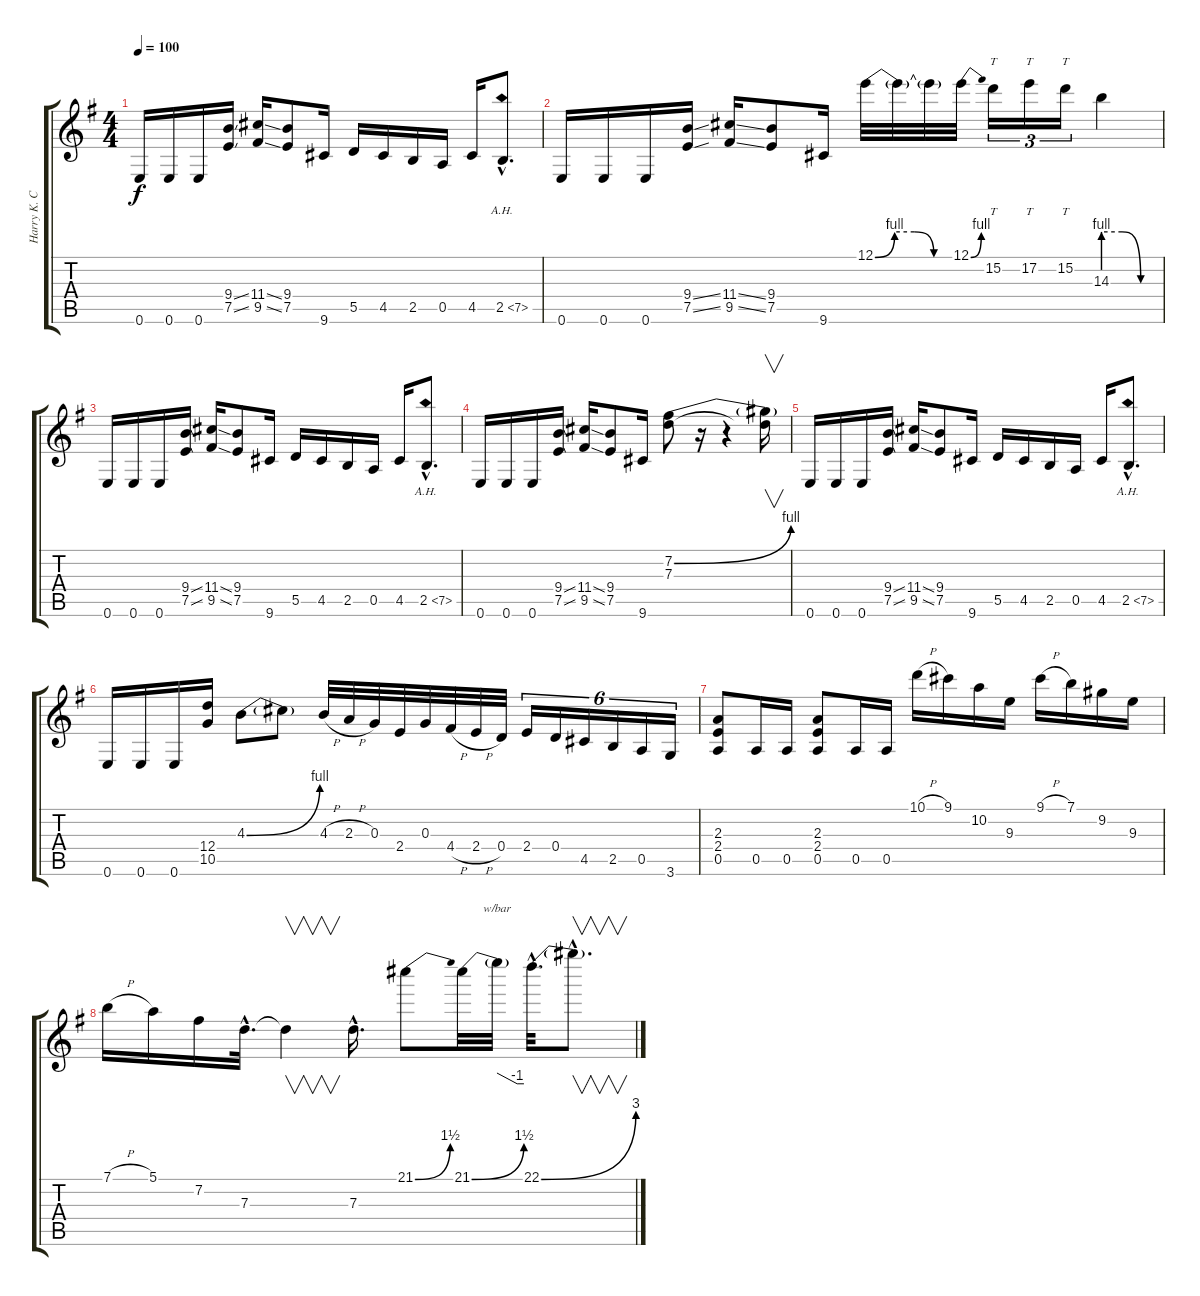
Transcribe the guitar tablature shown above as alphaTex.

\track ("Harry K. Cody" "Harry K. C") {instrument distortionguitar}
\staff {score tabs}
\tuning (E4 B3 G3 D3 A2 E2) {hide}
\ts (4 4)
\tempo 100
\clef g2
\ks g
0.6.16{dy f} 0.6.16 0.6.16 (9.4{ss} 7.5{ss}).16 (11.4{ss} 9.5{ss}).16 (9.4 7.5).8 9.6.16 5.5.16 4.5.16 2.5.16 0.5.16 4.5.16 2.5{ah 5 hac}.8{d} |
0.6.16 0.6.16 0.6.16 (9.4{ss} 7.5{ss}).16 (11.4{ss} 9.5{ss}).16 (9.4 7.5).8 9.6.16 12.1{be (custom 0 0 15 4 30 4 45 0 60 0)}.32 12.1{t}.32 12.1{t}.32 12.1{be (bend 0 0 60 4)}.32 15.2.16{tt tu (3 2)} 17.2.16{tt tu (3 2)} 15.2.16{tt tu (3 2)} 14.3{be (custom 0 4 20 4 40 0 60 0)}.4 |
0.6.16 0.6.16 0.6.16 (9.4{ss} 7.5{ss}).16 (11.4{ss} 9.5{ss}).16 (9.4 7.5).8 9.6.16 5.5.16 4.5.16 2.5.16 0.5.16 4.5.16 2.5{ah 5 hac}.8{d} |
0.6.16 0.6.16 0.6.16 (9.4{ss} 7.5{ss}).16 (11.4{ss} 9.5{ss}).16 (9.4 7.5).8 9.6.16 (7.2{be (bend 0 0 60 4)} 7.3).8 r.16 r.4 (7.2{t} 7.3{t}).16{v} |
0.6.16 0.6.16 0.6.16 (9.4{ss} 7.5{ss}).16 (11.4{ss} 9.5{ss}).16 (9.4 7.5).8 9.6.16 5.5.16 4.5.16 2.5.16 0.5.16 4.5.16 2.5{ah 5 hac}.8{d} |
0.6.16 0.6.16 0.6.16 (12.4 10.5).16 4.3{be (bend 0 0 60 4)}.8 4.3{t}.8 4.3{h}.32 2.3{h}.32 0.3.32 2.4.32 0.3.32 4.4{h}.32 2.4{h}.32 0.4.32 2.4.16{tu (6 4)} 0.4.16{tu (6 4)} 4.5.16{tu (6 4)} 2.5.16{tu (6 4)} 0.5.16{tu (6 4)} 3.6.16{tu (6 4)} |
(2.3 2.4 0.5).8 0.5.16 0.5.16 (2.3 2.4 0.5).8 0.5.16 0.5.16 10.1{h}.16 9.1.16 10.2.16 9.3.16 9.1{h}.16 7.1.16 9.2.16 9.3.16 |
7.1{h}.16 5.1.16 7.2.16 7.3{hac}.32{d} 7.3{t}.4{v} 7.3{hac}.16{d} 21.1{be (bend 0 0 60 6)}.8 21.1{be (bend 0 0 60 6)}.32 21.1{t}.32{tbe (custom default 0 0 45 -4 60 -4)} 22.1{be (bend 0 0 60 12) hac}.32{d} 22.1{hac t}.8{v d}
